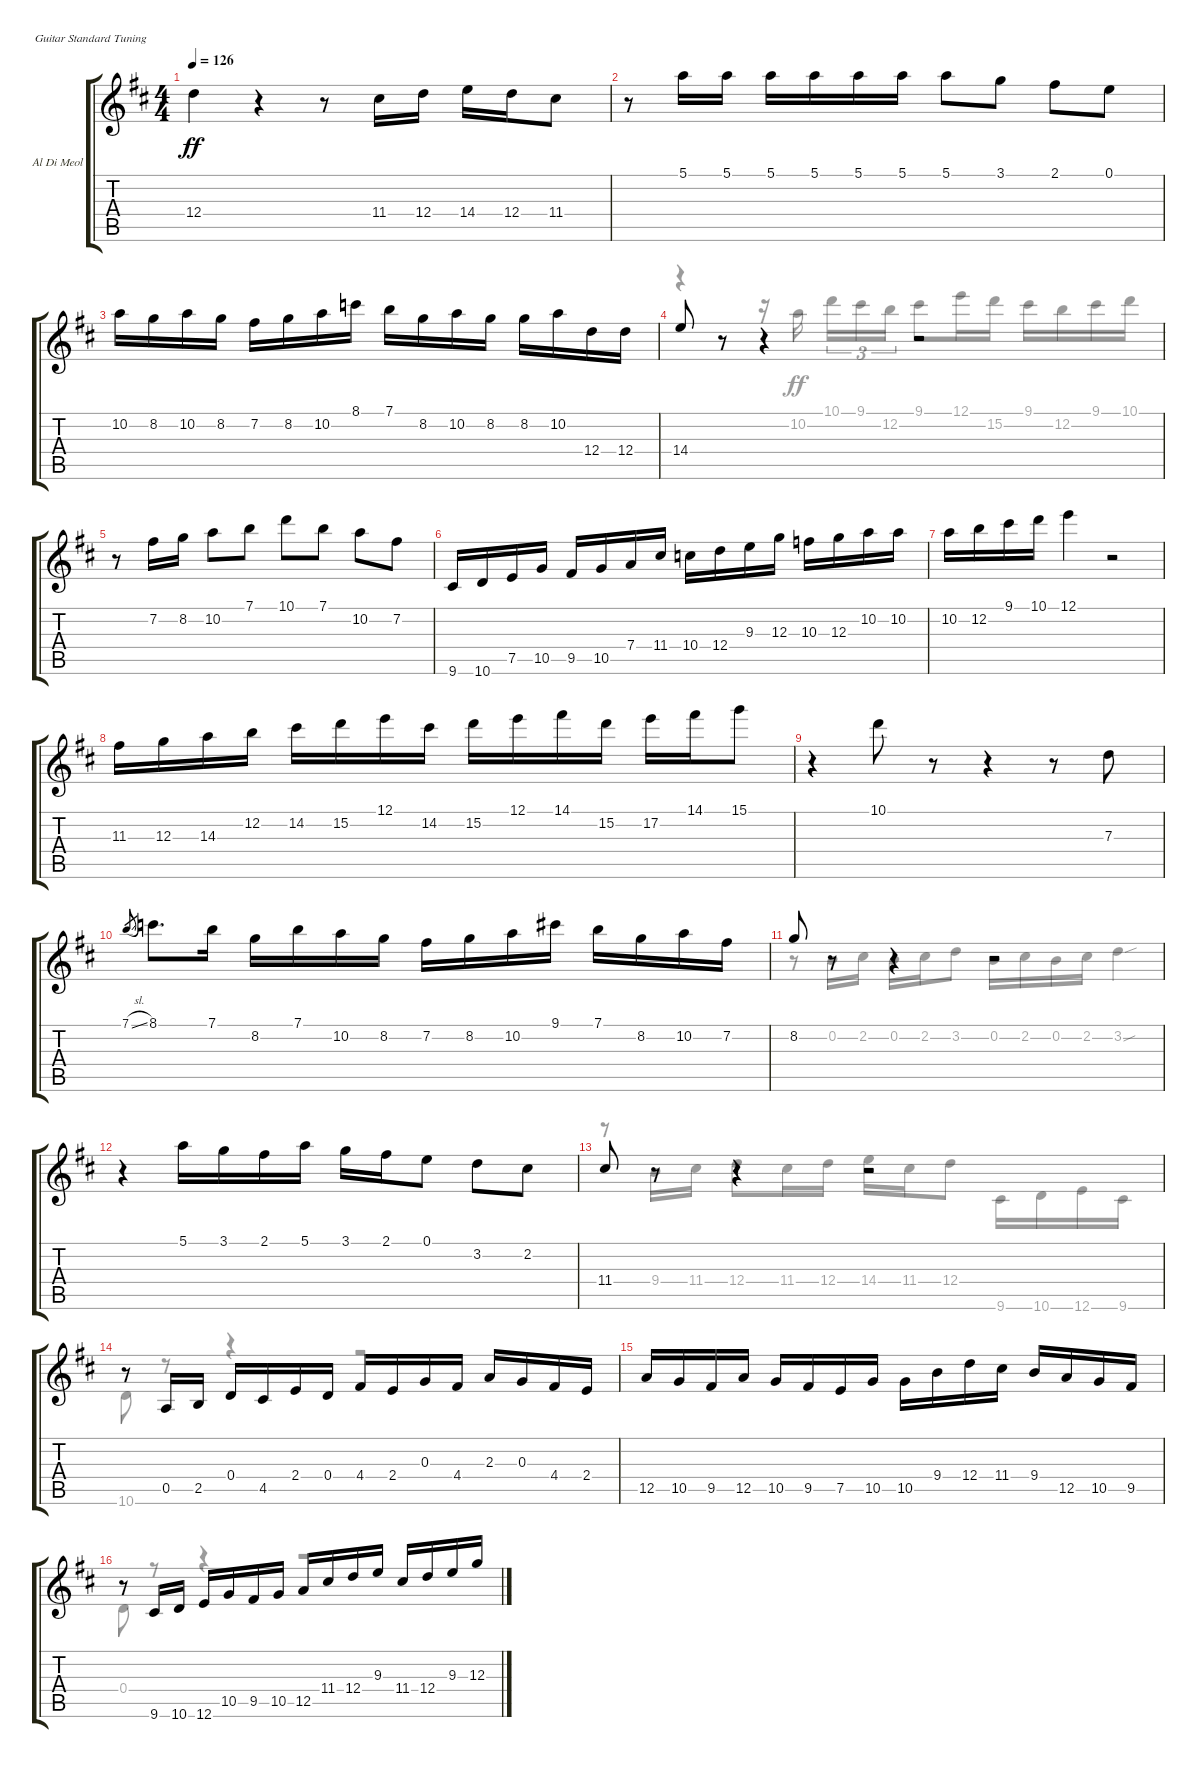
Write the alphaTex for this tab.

\bracketExtendMode groupsimilarinstruments
\firstSystemTrackNameOrientation horizontal
\otherSystemsTrackNameOrientation horizontal
\track ("Al Di Meola" "Al Di Meol") {instrument acousticguitarsteel}
\staff {score tabs}
\tuning (E4 B3 G3 D3 A2 E2)
\voice
\ts (4 4)
\tempo 126
\clef g2
\ks d
12.4.4{dy ff} r.4 r.8 11.4.16 12.4.16 14.4.16 12.4.16 11.4.8 |
r.8 5.1.16 5.1.16 5.1.16 5.1.16 5.1.16 5.1.16 5.1.8 3.1.8 2.1.8 0.1.8 |
10.2.16 8.2.16 10.2.16 8.2.16 7.2.16 8.2.16 10.2.16 8.1.16 7.1.16 8.2.16 10.2.16 8.2.16 8.2.16 10.2.16 12.4.16 12.4.16 |
14.4.8 r.8 r.4 r.2 |
r.8 7.2.16 8.2.16 10.2.8 7.1.8 10.1.8 7.1.8 10.2.8 7.2.8 |
9.6.16 10.6.16 7.5.16 10.5.16 9.5.16 10.5.16 7.4.16 11.4.16 10.4.16 12.4.16 9.3.16 12.3.16 10.3.16 12.3.16 10.2.16 10.2.16 |
10.2.16 12.2.16 9.1.16 10.1.16 12.1.4 r.2 |
11.3.16 12.3.16 14.3.16 12.2.16 14.2.16 15.2.16 12.1.16 14.2.16 15.2.16 12.1.16 14.1.16 15.2.16 17.2.16 14.1.16 15.1.8 |
r.4 10.1.8 r.8 r.4 r.8 7.3.8 |
7.1{sl}.8{gr} 8.1.8{d} 7.1.16 8.2.16 7.1.16 10.2.16 8.2.16 7.2.16 8.2.16 10.2.16 9.1.16 7.1.16 8.2.16 10.2.16 7.2.16 |
8.2.8 r.8 r.4 r.2 |
r.4 5.1.16 3.1.16 2.1.16 5.1.16 3.1.16 2.1.16 0.1.8 3.2.8 2.2.8 |
11.4.8 r.8 r.4 r.2 |
r.8 0.5.16 2.5.16 0.4.16 4.5.16 2.4.16 0.4.16 4.4.16 2.4.16 0.3.16 4.4.16 2.3.16 0.3.16 4.4.16 2.4.16 |
12.5.16 10.5.16 9.5.16 12.5.16 10.5.16 9.5.16 7.5.16 10.5.16 10.5.16 9.4.16 12.4.16 11.4.16 9.4.16 12.5.16 10.5.16 9.5.16 |
r.8 9.6.16 10.6.16 12.6.16 10.5.16 9.5.16 10.5.16 12.5.16 11.4.16 12.4.16 9.3.16 11.4.16 12.4.16 9.3.16 12.3.16
\voice
\clef g2
\ottava regular
\simile none
\ks d
|
|
|
r.4 r.16 10.2.16 10.1.16{tu (3 2)} 9.1.16{tu (3 2)} 12.2.16{tu (3 2)} 9.1.8 12.1.16 15.2.16 9.1.16 12.2.16 9.1.16 10.1.16 |
|
|
|
|
|
|
r.8 0.2.16 2.2.16 0.2.16 2.2.16 3.2.8 0.2.16 2.2.16 0.2.16 2.2.16 3.2{sou}.4 |
|
r.8 9.4.16 11.4.16 12.4.8 11.4.16 12.4.16 14.4.16 11.4.16 12.4.8 9.6.16 10.6.16 12.6.16 9.6.16 |
10.6.8 r.8 r.4 r.2 |
|
0.4.8 r.8 r.4 r.2
